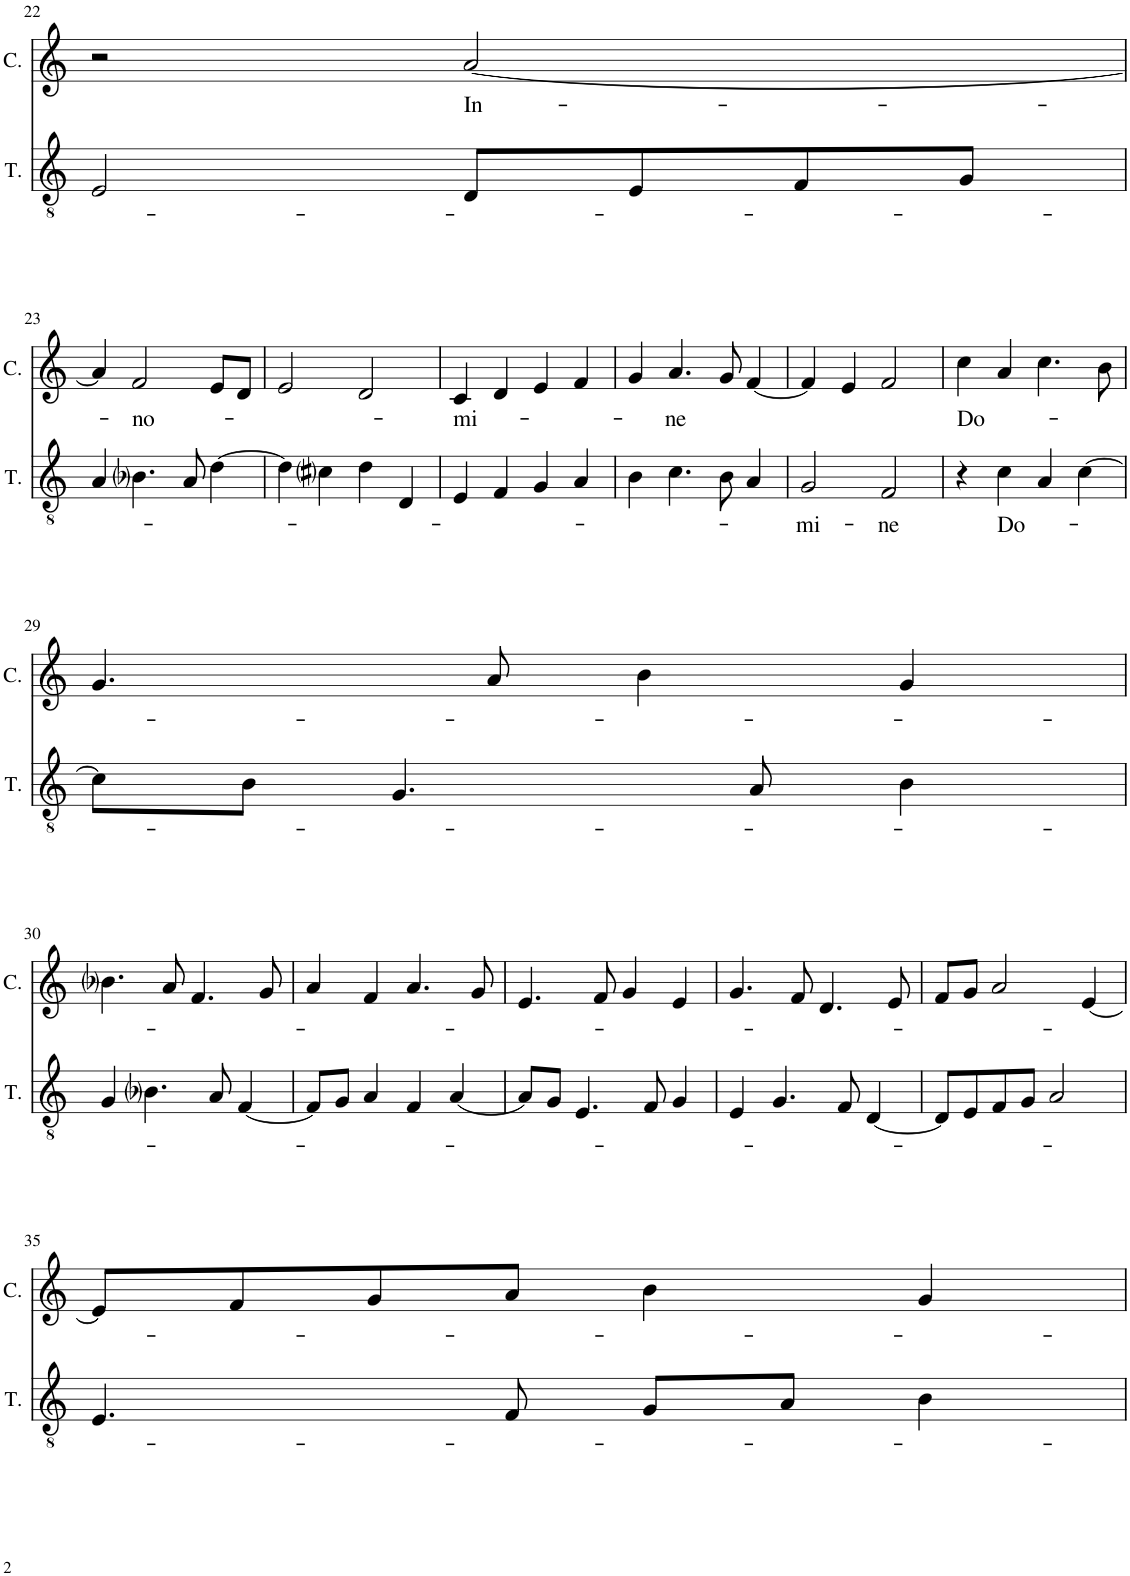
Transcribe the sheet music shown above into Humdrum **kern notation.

**kern	**text	**kern	**text
*part2	*part2	*part1	*part1
*staff2	*staff2	*staff1	*staff1
*I"Tenor	*	*I"Cantus	*
*I'T.	*	*I'C.	*
!!LO:PB:g=z
*clefGv2	*	*clefG2	*
*k[]	*	*k[]	*
*M2/2	*	*M2/2	*
*met(c|)	*	*met(c|)	*
=22	=22	=22	=22
2E/	.	2r	.
!	!	!	!LO:LY:b
8D/L	.	[2a/	In-
8E/	.	.	.
8F/	.	.	.
8G/J	.	.	.
!!LO:LB:g=z
=23	=23	=23	=23
4A/	.	4a/]	.
!	!	!	!LO:LY:b
4.B-i\	.	2f/	-no-
8A/	.	.	.
[4d\	.	8e/L	.
.	.	8d/J	.
=24	=24	=24	=24
4d\]	.	2e/	.
4c#i\	.	.	.
4d\	.	2d/	.
4D/	.	.	.
=25	=25	=25	=25
!	!	!	!LO:LY:b
4E/	.	4c/	-mi-
4F/	.	4d/	.
4G/	.	4e/	.
4A/	.	4f/	.
=26	=26	=26	=26
4B\	.	4g/	.
!	!	!	!LO:LY:b
4.c\	.	4.a/	-ne
8B\	.	8g/	.
4A/	.	[4f/	.
=27	=27	=27	=27
!	!LO:LY:b	!	!
2G/	-mi-	4f/]	.
.	.	4e/	.
!	!LO:LY:b	!	!
2F/	-ne	2f/	.
=28	=28	=28	=28
!	!	!	!LO:LY:b
4r	.	4cc\	Do-
!	!LO:LY:b	!	!
4c\	Do-	4a/	.
4A/	.	4.cc\	.
[4c\	.	.	.
.	.	8b\	.
!!LO:LB:g=z
=29	=29	=29	=29
8c\L]	.	4.g/	.
8B\J	.	.	.
4.G/	.	.	.
.	.	8a/	.
.	.	4b\	.
8A/	.	.	.
4B\	.	4g/	.
!!LO:LB:g=z
=30	=30	=30	=30
4G/	.	4.b-i\	.
4.B-i\	.	.	.
.	.	8a/	.
.	.	4.f/	.
8A/	.	.	.
[4F/	.	.	.
.	.	8g/	.
=31	=31	=31	=31
8F/L]	.	4a/	.
8G/J	.	.	.
4A/	.	4f/	.
4F/	.	4.a/	.
[4A/	.	.	.
.	.	8g/	.
=32	=32	=32	=32
8A/L]	.	4.e/	.
8G/J	.	.	.
4.E/	.	.	.
.	.	8f/	.
.	.	4g/	.
8F/	.	.	.
4G/	.	4e/	.
=33	=33	=33	=33
4E/	.	4.g/	.
4.G/	.	.	.
.	.	8f/	.
.	.	4.d/	.
8F/	.	.	.
[4D/	.	.	.
.	.	8e/	.
=34	=34	=34	=34
8D/L]	.	8f/L	.
8E/	.	8g/J	.
8F/	.	2a/	.
8G/J	.	.	.
2A/	.	.	.
.	.	[4e/	.
!!LO:LB:g=z
=35	=35	=35	=35
4.E/	.	8e/L]	.
.	.	8f/	.
.	.	8g/	.
8F/	.	8a/J	.
8G/L	.	4b\	.
8A/J	.	.	.
4B\	.	4g/	.
=	=	=	=
*-	*-	*-	*-
